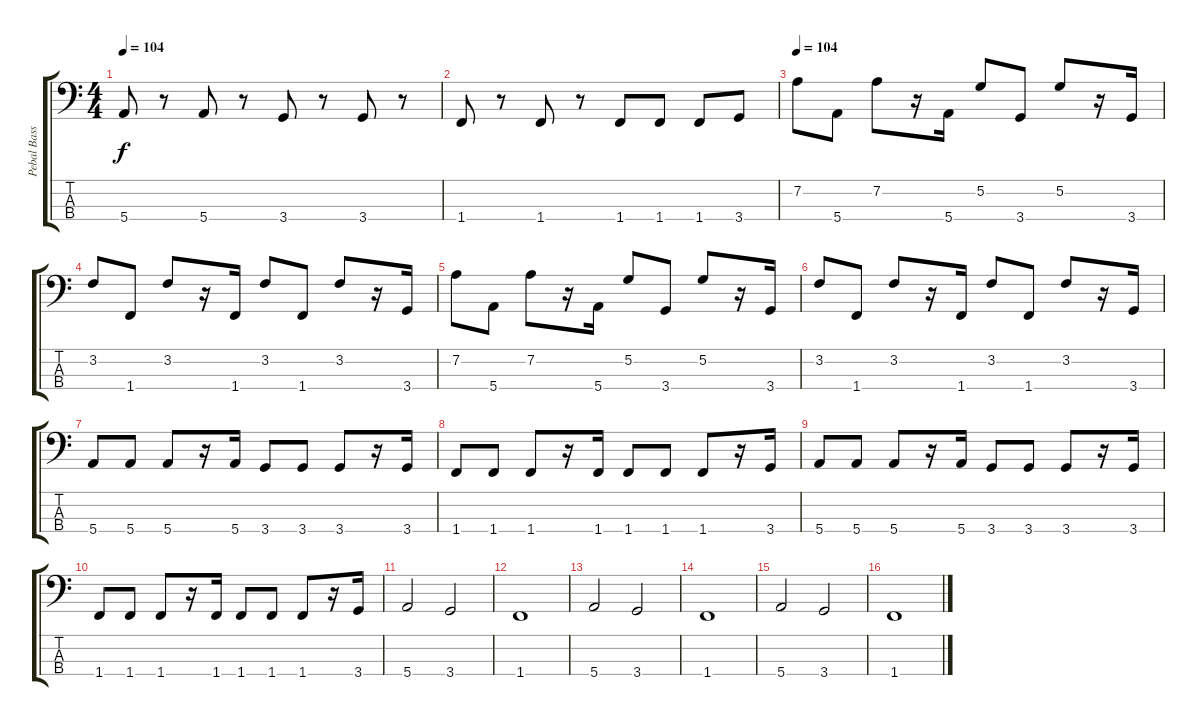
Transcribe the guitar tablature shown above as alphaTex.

\track ("Pebal Bass" "Pebal Bass") {instrument electricbassfinger}
\staff {score tabs}
\tuning (G2 D2 A1 E1) {hide}
\ts (4 4)
\tempo 104
\clef f4
\ks c
5.4.8{dy f} r.8 5.4.8 r.8 3.4.8 r.8 3.4.8 r.8 |
1.4.8 r.8 1.4.8 r.8 1.4.8 1.4.8 1.4.8 3.4.8 |
\tempo 104
7.2.8 5.4.8 7.2.8 r.16 5.4.16 5.2.8 3.4.8 5.2.8 r.16 3.4.16 |
3.2.8 1.4.8 3.2.8 r.16 1.4.16 3.2.8 1.4.8 3.2.8 r.16 3.4.16 |
7.2.8 5.4.8 7.2.8 r.16 5.4.16 5.2.8 3.4.8 5.2.8 r.16 3.4.16 |
3.2.8 1.4.8 3.2.8 r.16 1.4.16 3.2.8 1.4.8 3.2.8 r.16 3.4.16 |
5.4.8 5.4.8 5.4.8 r.16 5.4.16 3.4.8 3.4.8 3.4.8 r.16 3.4.16 |
1.4.8 1.4.8 1.4.8 r.16 1.4.16 1.4.8 1.4.8 1.4.8 r.16 3.4.16 |
5.4.8 5.4.8 5.4.8 r.16 5.4.16 3.4.8 3.4.8 3.4.8 r.16 3.4.16 |
1.4.8 1.4.8 1.4.8 r.16 1.4.16 1.4.8 1.4.8 1.4.8 r.16 3.4.16 |
5.4.2 3.4.2 |
1.4.1 |
5.4.2 3.4.2 |
1.4.1 |
5.4.2 3.4.2 |
1.4.1
